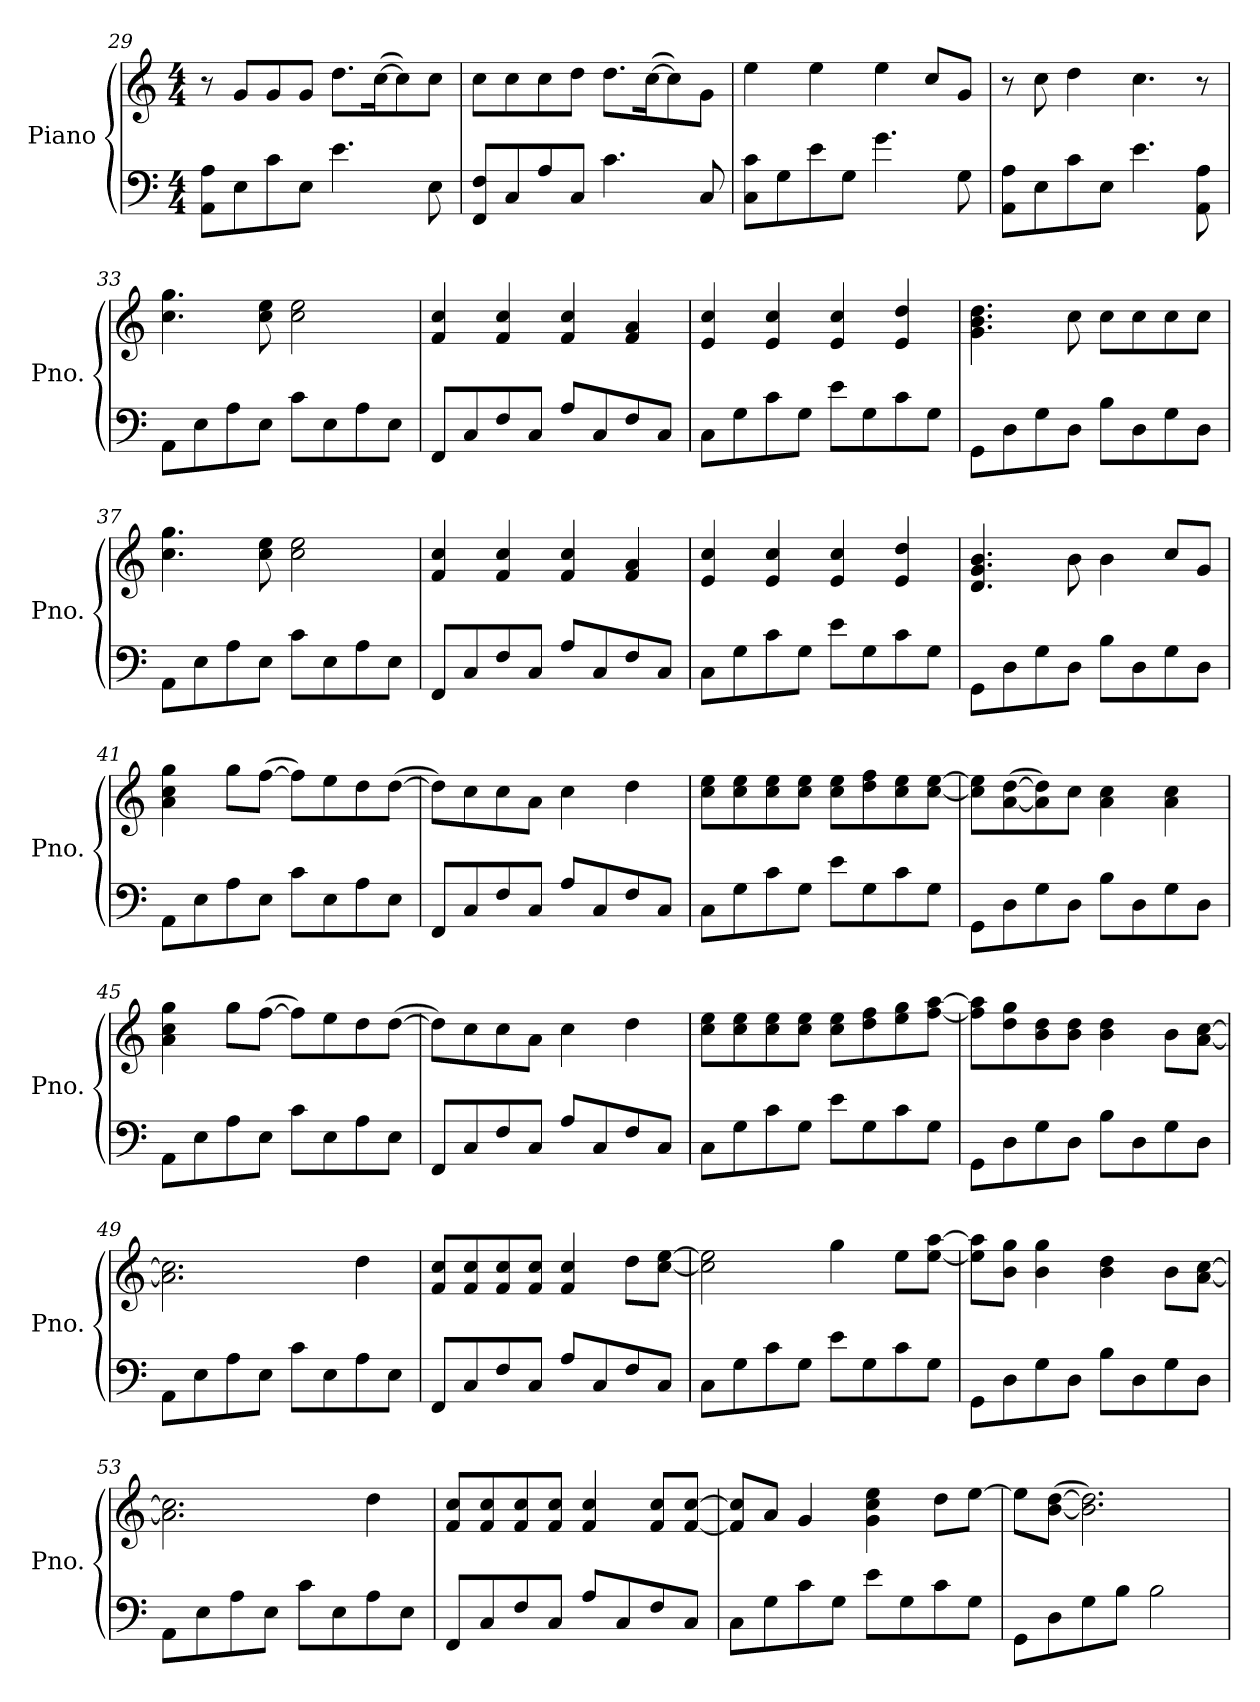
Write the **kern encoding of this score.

**kern	**kern
*part1	*part1
*staff2	*staff1
*I"Piano	*
*I'Pno.	*
*clefF4	*clefG2
*k[]	*k[]
*C:	*C:
*M4/4	*M4/4
=29	=29
8AA\ 8A\L	8r
8E\	8g/L
8c\	8g/
8E\J	8g/J
4.e\	8.dd\L
.	([16cc\K
.	8cc\])
8E\	8cc\J
!!LO:LB:g=z
=30	=30
8FF/ 8F/L	8cc\L
8C/	8cc\
8A/	8cc\
8C/J	8dd\J
4.c\	8.dd\L
.	([16cc\K
.	8cc\])
8C/	8g\J
=31	=31
8C\ 8c\L	4ee\
8G\	.
8e\	4ee\
8G\J	.
4.g\	4ee\
.	8cc/L
8G\	8g/J
=32	=32
8AA\ 8A\L	8r
8E\	8cc\
8c\	4dd\
8E\J	.
4.e\	4.cc\
8AA\ 8A\	8r
=33	=33
8AA\L	4.cc\ 4.gg\
8E\	.
8A\	.
8E\J	8cc\ 8ee\
8c\L	2cc\ 2ee\
8E\	.
8A\	.
8E\J	.
=34	=34
8FF/L	4f/ 4cc/
8C/	.
8F/	4f/ 4cc/
8C/J	.
8A/L	4f/ 4cc/
8C/	.
8F/	4f/ 4a/
8C/J	.
!!LO:LB:g=z
=35	=35
8C\L	4e/ 4cc/
8G\	.
8c\	4e/ 4cc/
8G\J	.
8e\L	4e/ 4cc/
8G\	.
8c\	4e/ 4dd/
8G\J	.
=36	=36
8GG\L	4.g\ 4.b\ 4.dd\
8D\	.
8G\	.
8D\J	8cc\
8B\L	8cc\L
8D\	8cc\
8G\	8cc\
8D\J	8cc\J
=37	=37
8AA\L	4.cc\ 4.gg\
8E\	.
8A\	.
8E\J	8cc\ 8ee\
8c\L	2cc\ 2ee\
8E\	.
8A\	.
8E\J	.
=38	=38
8FF/L	4f/ 4cc/
8C/	.
8F/	4f/ 4cc/
8C/J	.
8A/L	4f/ 4cc/
8C/	.
8F/	4f/ 4a/
8C/J	.
=39	=39
8C\L	4e/ 4cc/
8G\	.
8c\	4e/ 4cc/
8G\J	.
8e\L	4e/ 4cc/
8G\	.
8c\	4e/ 4dd/
8G\J	.
!!LO:LB:g=z
=40	=40
8GG\L	4.d/ 4.g/ 4.b/
8D\	.
8G\	.
8D\J	8b\
8B\L	4b\
8D\	.
8G\	8cc/L
8D\J	8g/J
=41	=41
8AA\L	4a\ 4cc\ 4gg\
8E\	.
8A\	8gg\L
8E\J	([8ff\J
8c\L	8ff\L])
8E\	8ee\
8A\	8dd\
8E\J	([8dd\J
=42	=42
8FF/L	8dd\L])
8C/	8cc\
8F/	8cc\
8C/J	8a\J
8A/L	4cc\
8C/	.
8F/	4dd\
8C/J	.
=43	=43
8C\L	8cc\ 8ee\L
8G\	8cc\ 8ee\
8c\	8cc\ 8ee\
8G\J	8cc\ 8ee\J
8e\L	8cc\ 8ee\L
8G\	8dd\ 8ff\
8c\	8cc\ 8ee\
8G\J	[8cc\ [8ee\J
=44	=44
8GG\L	8cc\] 8ee\]L
8D\	([8a\ [8dd\
8G\	8a\] 8dd\])
8D\J	8cc\J
8B\L	4a\ 4cc\
8D\	.
8G\	4a\ 4cc\
8D\J	.
!!LO:LB:g=z
=45	=45
8AA\L	4a\ 4cc\ 4gg\
8E\	.
8A\	8gg\L
8E\J	([8ff\J
8c\L	8ff\L])
8E\	8ee\
8A\	8dd\
8E\J	([8dd\J
=46	=46
8FF/L	8dd\L])
8C/	8cc\
8F/	8cc\
8C/J	8a\J
8A/L	4cc\
8C/	.
8F/	4dd\
8C/J	.
=47	=47
8C\L	8cc\ 8ee\L
8G\	8cc\ 8ee\
8c\	8cc\ 8ee\
8G\J	8cc\ 8ee\J
8e\L	8cc\ 8ee\L
8G\	8dd\ 8ff\
8c\	8ee\ 8gg\
8G\J	[8ff\ [8aa\J
=48	=48
8GG\L	8ff\] 8aa\]L
8D\	8dd\ 8gg\
8G\	8b\ 8dd\
8D\J	8b\ 8dd\J
8B\L	4b\ 4dd\
8D\	.
8G\	8b\L
8D\J	[8a\ [8cc\J
=49	=49
8AA\L	2.a\] 2.cc\]
8E\	.
8A\	.
8E\J	.
8c\L	.
8E\	.
8A\	4dd\
8E\J	.
!!LO:PB:g=z
=50	=50
8FF/L	8f/ 8cc/L
8C/	8f/ 8cc/
8F/	8f/ 8cc/
8C/J	8f/ 8cc/J
8A/L	4f/ 4cc/
8C/	.
8F/	8dd\L
8C/J	[8cc\ [8ee\J
=51	=51
8C\L	2cc\] 2ee\]
8G\	.
8c\	.
8G\J	.
8e\L	4gg\
8G\	.
8c\	8ee\L
8G\J	[8ee\ [8aa\J
=52	=52
8GG\L	8ee\] 8aa\]L
8D\	8b\ 8gg\J
8G\	4b\ 4gg\
8D\J	.
8B\L	4b\ 4dd\
8D\	.
8G\	8b\L
8D\J	[8a\ [8cc\J
=53	=53
8AA\L	2.a\] 2.cc\]
8E\	.
8A\	.
8E\J	.
8c\L	.
8E\	.
8A\	4dd\
8E\J	.
=54	=54
8FF/L	8f/ 8cc/L
8C/	8f/ 8cc/
8F/	8f/ 8cc/
8C/J	8f/ 8cc/J
8A/L	4f/ 4cc/
8C/	.
8F/	8f/ 8cc/L
8C/J	[8f/ [8cc/J
!!LO:LB:g=z
=55	=55
8C\L	8f/] 8cc/]L
8G\	8a/J
8c\	4g/
8G\J	.
8e\L	4g\ 4cc\ 4ee\
8G\	.
8c\	8dd\L
8G\J	[8ee\J
=56	=56
8GG\L	8ee\L]
8D\	([8b\ [8dd\J
8G\	2.b\] 2.dd\])
8B\J	.
2B\	.
=	=
*-	*-
